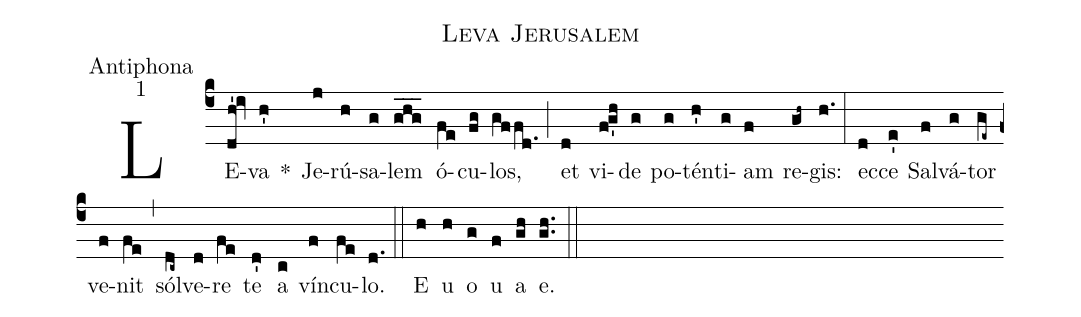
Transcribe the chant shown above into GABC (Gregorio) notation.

name:Leva Jerusalem;
office-part:Antiphona;
mode:1;
%%
(c4) LE(dh'!iv)va(h') *() Je(j)rú(h)sa(g)lem(ghg___) ó(fe)cu(fg)los,(gffd.) (;) et(d) vi(f!g'h)de(g) po(g)tén(h')ti(g)am(f) re(gh~)gis:(h.) (:) ec(d)ce(e') Sal(f)vá(g)tor(ge~) ve(f)nit(fe) (,) sól(dc~)ve(d)re(fe) te(d') a(c) vín(f)cu(fe)lo.(d.) (::) <eu> E(h) u(h) o(g) u(f) a(gh) e.</eu>(gh..) (::)
